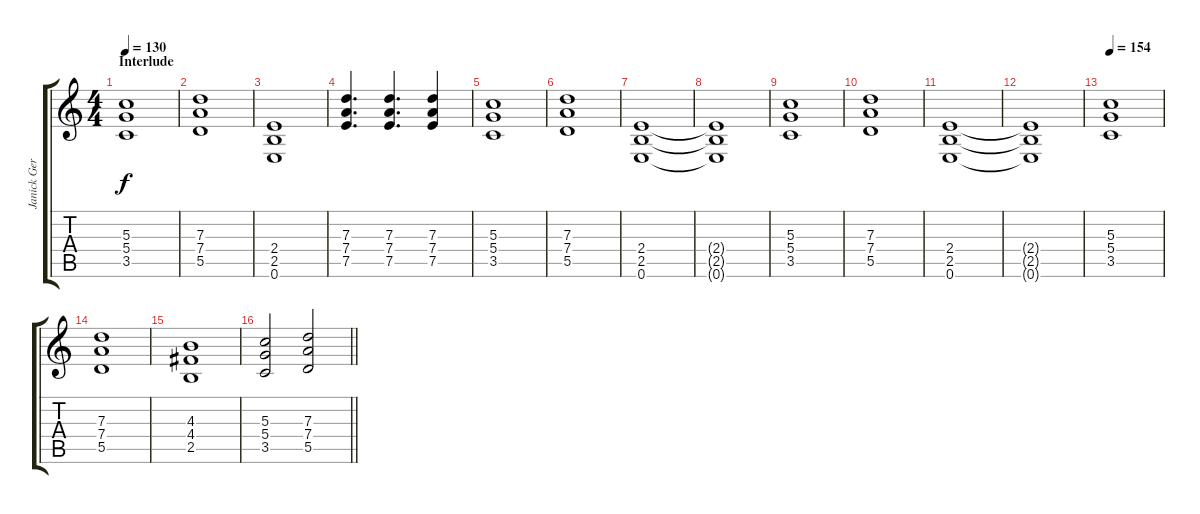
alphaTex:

\track ("Janick Gers" "Janick Ger") {instrument distortionguitar}
\staff {score tabs}
\tuning (E4 B3 G3 D3 A2 E2) {hide}
\ts (4 4)
\section ("" "Interlude")
\tempo 130
\clef g2
\ks c
(5.3 5.4 3.5).1{dy f volume 10} |
(7.3 7.4 5.5).1 |
(2.4 2.5 0.6).1 |
(7.3 7.4 7.5).4{d} (7.3 7.4 7.5).4{d} (7.3 7.4 7.5).4 |
(5.3 5.4 3.5).1 |
(7.3 7.4 5.5).1 |
(2.4 2.5 0.6).1 |
(2.4{t} 2.5{t} 0.6{t}).1 |
(5.3 5.4 3.5).1 |
(7.3 7.4 5.5).1 |
(2.4 2.5 0.6).1 |
(2.4{t} 2.5{t} 0.6{t}).1 |
\tempo 154
(5.3 5.4 3.5).1 |
(7.3 7.4 5.5).1 |
(4.3 4.4 2.5).1 |
\barLineRight lightlight
(5.3 5.4 3.5).2 (7.3 7.4 5.5).2
